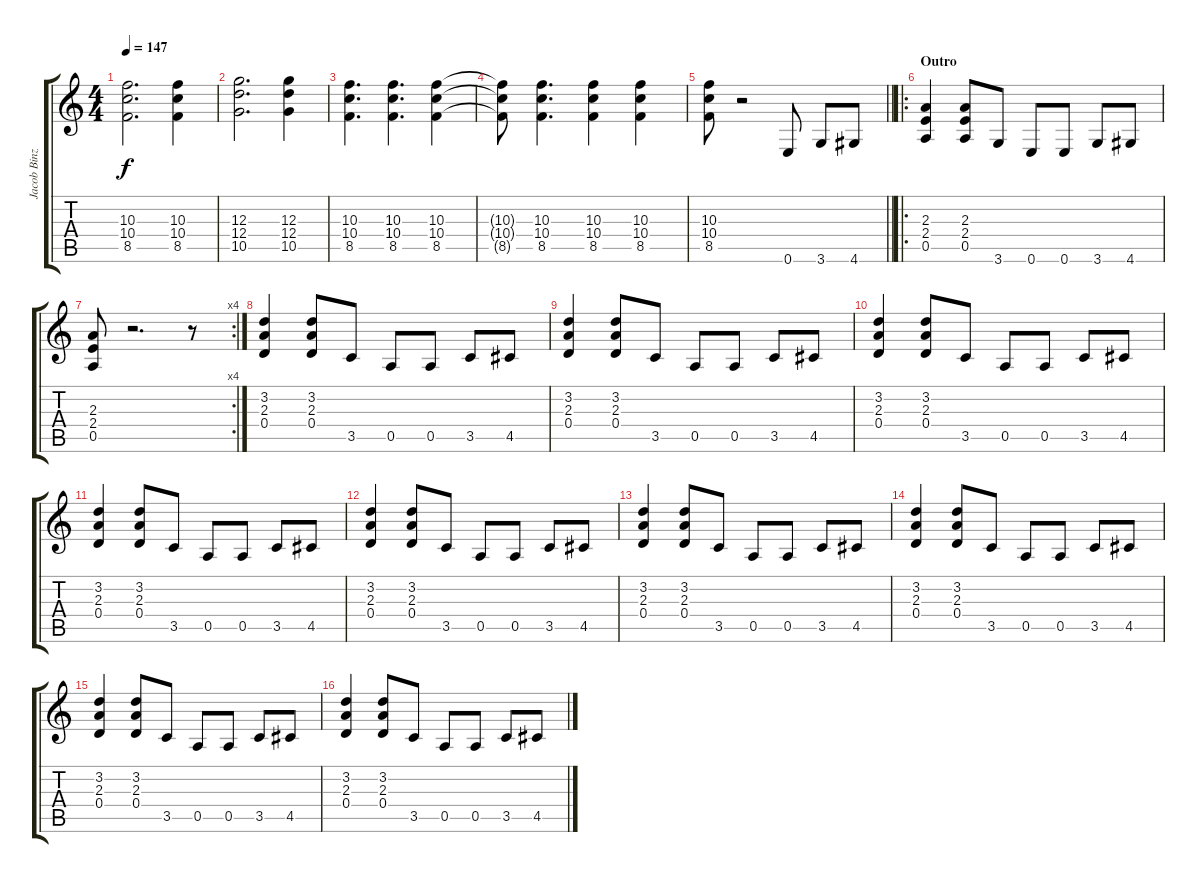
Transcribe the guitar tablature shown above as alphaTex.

\track ("Jacob Binzer" "Jacob Binz") {instrument overdrivenguitar}
\staff {score tabs}
\tuning (E4 B3 G3 D3 A2 E2) {hide}
\ts (4 4)
\tempo 147
\clef g2
\ks c
(10.3 10.4 8.5).2{d dy f} (10.3 10.4 8.5).4 |
(12.3 12.4 10.5).2{d} (12.3 12.4 10.5).4 |
(10.3 10.4 8.5).4{d} (10.3 10.4 8.5).4{d} (10.3 10.4 8.5).4 |
(10.3{t} 10.4{t} 8.5{t}).8 (10.3 10.4 8.5).4{d} (10.3 10.4 8.5).4 (10.3 10.4 8.5).4 |
\barLineRight lightlight
(10.3 10.4 8.5).8 r.2 0.6.8 3.6.8 4.6.8 |
\ro
\section ("" "Outro")
(2.3 2.4 0.5).4 (2.3 2.4 0.5).8 3.6.8 0.6.8 0.6.8 3.6.8 4.6.8 |
\rc 4
(2.3 2.4 0.5).8 r.2{d} r.8 |
(3.2 2.3 0.4).4 (3.2 2.3 0.4).8 3.5.8 0.5.8 0.5.8 3.5.8 4.5.8 |
(3.2 2.3 0.4).4 (3.2 2.3 0.4).8 3.5.8 0.5.8 0.5.8 3.5.8 4.5.8 |
(3.2 2.3 0.4).4 (3.2 2.3 0.4).8 3.5.8 0.5.8 0.5.8 3.5.8 4.5.8 |
(3.2 2.3 0.4).4 (3.2 2.3 0.4).8 3.5.8 0.5.8 0.5.8 3.5.8 4.5.8 |
(3.2 2.3 0.4).4 (3.2 2.3 0.4).8 3.5.8 0.5.8 0.5.8 3.5.8 4.5.8 |
(3.2 2.3 0.4).4 (3.2 2.3 0.4).8 3.5.8 0.5.8 0.5.8 3.5.8 4.5.8 |
(3.2 2.3 0.4).4 (3.2 2.3 0.4).8 3.5.8 0.5.8 0.5.8 3.5.8 4.5.8 |
(3.2 2.3 0.4).4 (3.2 2.3 0.4).8 3.5.8 0.5.8 0.5.8 3.5.8 4.5.8 |
(3.2 2.3 0.4).4 (3.2 2.3 0.4).8 3.5.8 0.5.8 0.5.8 3.5.8 4.5.8
